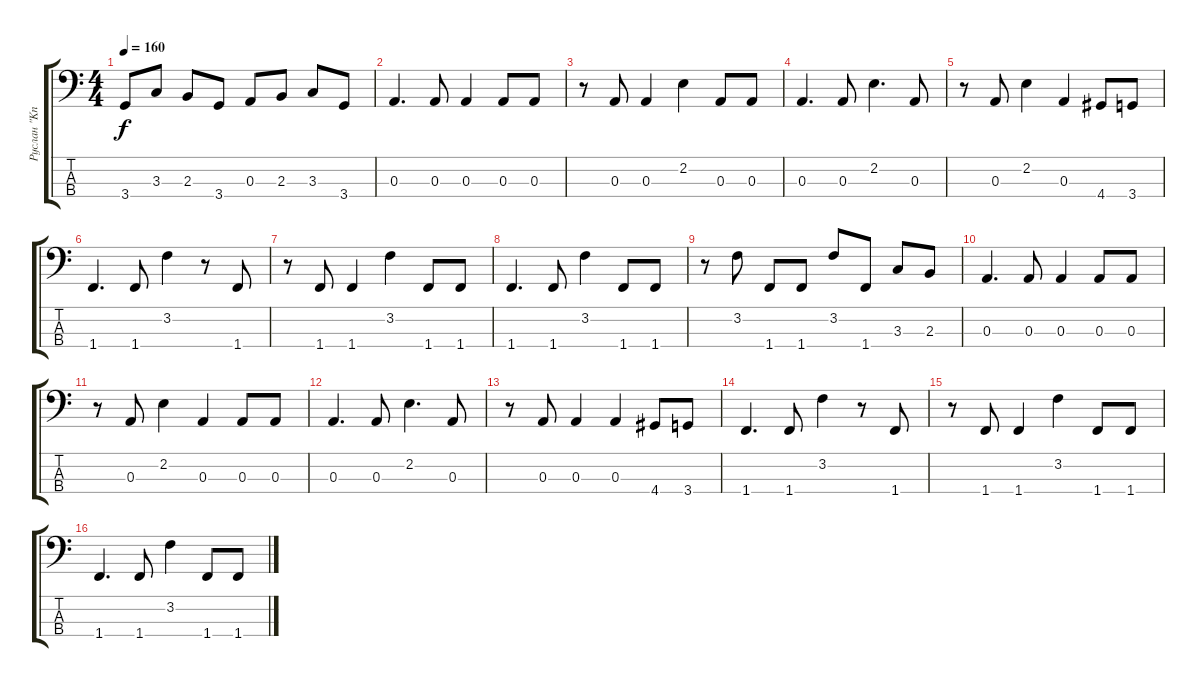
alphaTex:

\track ("Руслан \"Kniaz\"" "Руслан \"Kn") {instrument electricbassfinger}
\staff {score tabs}
\tuning (G2 D2 A1 E1) {hide}
\ts (4 4)
\tempo 160
\clef f4
\ks c
3.4.8{dy f} 3.3.8 2.3.8 3.4.8 0.3.8 2.3.8 3.3.8 3.4.8 |
0.3.4{d} 0.3.8 0.3.4 0.3.8 0.3.8 |
r.8 0.3.8 0.3.4 2.2.4 0.3.8 0.3.8 |
0.3.4{d} 0.3.8 2.2.4{d} 0.3.8 |
r.8 0.3.8 2.2.4 0.3.4 4.4.8 3.4.8 |
1.4.4{d} 1.4.8 3.2.4 r.8 1.4.8 |
r.8 1.4.8 1.4.4 3.2.4 1.4.8 1.4.8 |
1.4.4{d} 1.4.8 3.2.4 1.4.8 1.4.8 |
r.8 3.2.8 1.4.8 1.4.8 3.2.8 1.4.8 3.3.8 2.3.8 |
0.3.4{d} 0.3.8 0.3.4 0.3.8 0.3.8 |
r.8 0.3.8 2.2.4 0.3.4 0.3.8 0.3.8 |
0.3.4{d} 0.3.8 2.2.4{d} 0.3.8 |
r.8 0.3.8 0.3.4 0.3.4 4.4.8 3.4.8 |
1.4.4{d} 1.4.8 3.2.4 r.8 1.4.8 |
r.8 1.4.8 1.4.4 3.2.4 1.4.8 1.4.8 |
1.4.4{d} 1.4.8 3.2.4 1.4.8 1.4.8
